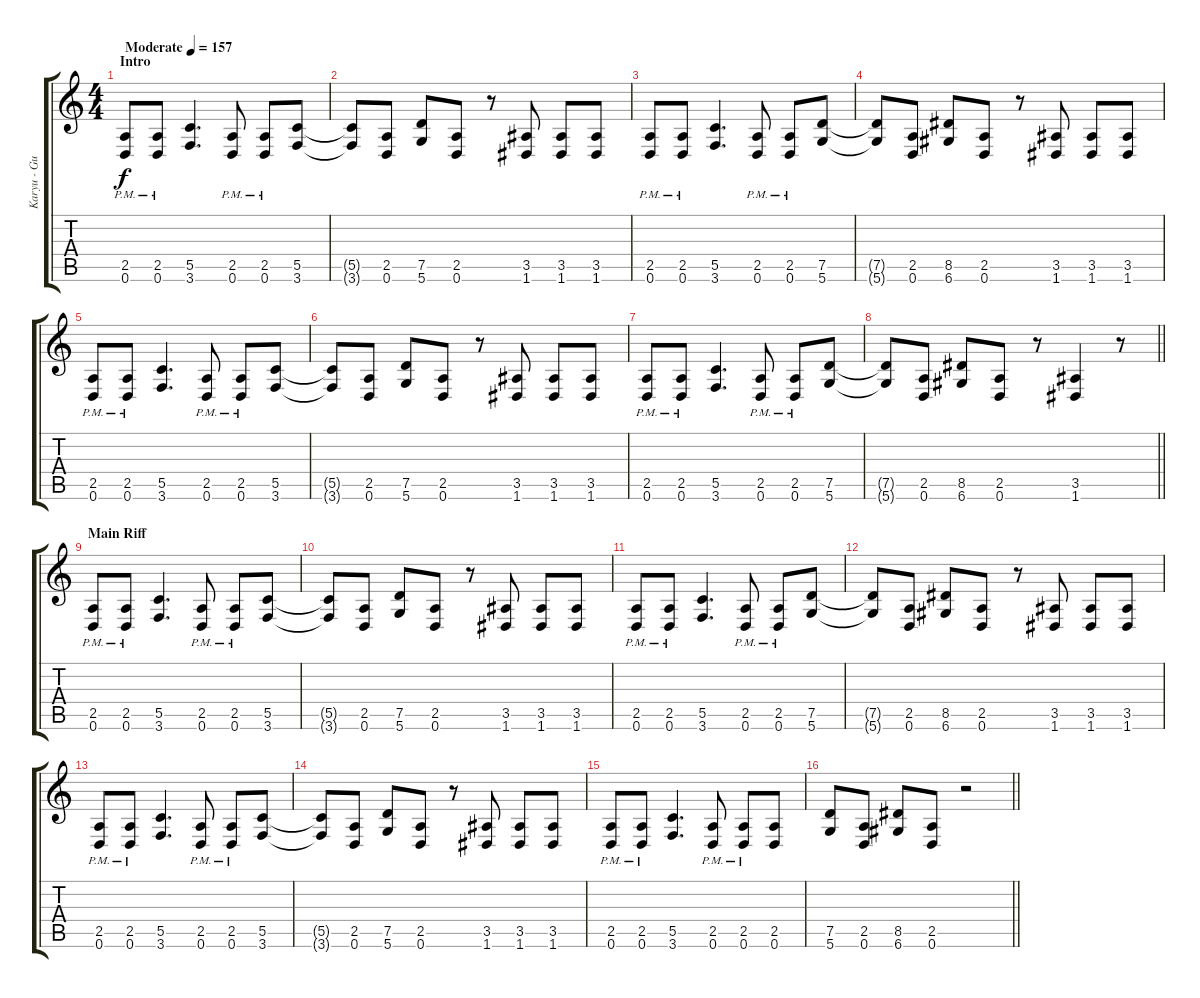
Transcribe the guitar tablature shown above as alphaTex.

\track ("Karyu - Guitar 1" "Karyu - Gu") {instrument distortionguitar}
\staff {score tabs}
\tuning (D4 A3 F3 C3 G2 D2) {hide}
\ts (4 4)
\section ("" "Intro")
\tempo (157 "Moderate")
\clef g2
\ks c
(2.5{pm} 0.6{pm}).8{dy f instrument distortionguitar} (2.5{pm} 0.6{pm}).8 (5.5 3.6).4{d} (2.5{pm} 0.6{pm}).8 (2.5{pm} 0.6{pm}).8 (5.5 3.6).8 |
(5.5{t} 3.6{t}).8 (2.5 0.6).8 (7.5 5.6).8 (2.5 0.6).8 r.8 (3.5 1.6).8 (3.5 1.6).8 (3.5 1.6).8 |
(2.5{pm} 0.6{pm}).8 (2.5{pm} 0.6{pm}).8 (5.5 3.6).4{d} (2.5{pm} 0.6{pm}).8 (2.5{pm} 0.6{pm}).8 (7.5 5.6).8 |
(7.5{t} 5.6{t}).8 (2.5 0.6).8 (8.5 6.6).8 (2.5 0.6).8 r.8 (3.5 1.6).8 (3.5 1.6).8 (3.5 1.6).8 |
(2.5{pm} 0.6{pm}).8 (2.5{pm} 0.6{pm}).8 (5.5 3.6).4{d} (2.5{pm} 0.6{pm}).8 (2.5{pm} 0.6{pm}).8 (5.5 3.6).8 |
(5.5{t} 3.6{t}).8 (2.5 0.6).8 (7.5 5.6).8 (2.5 0.6).8 r.8 (3.5 1.6).8 (3.5 1.6).8 (3.5 1.6).8 |
(2.5{pm} 0.6{pm}).8 (2.5{pm} 0.6{pm}).8 (5.5 3.6).4{d} (2.5{pm} 0.6{pm}).8 (2.5{pm} 0.6{pm}).8 (7.5 5.6).8 |
\barLineRight lightlight
(7.5{t} 5.6{t}).8 (2.5 0.6).8 (8.5 6.6).8 (2.5 0.6).8 r.8 (3.5 1.6).4 r.8 |
\section ("" "Main Riff")
(2.5{pm} 0.6{pm}).8{volume 8 balance 0} (2.5{pm} 0.6{pm}).8 (5.5 3.6).4{d} (2.5{pm} 0.6{pm}).8 (2.5{pm} 0.6{pm}).8 (5.5 3.6).8 |
(5.5{t} 3.6{t}).8 (2.5 0.6).8 (7.5 5.6).8 (2.5 0.6).8 r.8 (3.5 1.6).8 (3.5 1.6).8 (3.5 1.6).8 |
(2.5{pm} 0.6{pm}).8 (2.5{pm} 0.6{pm}).8 (5.5 3.6).4{d} (2.5{pm} 0.6{pm}).8 (2.5{pm} 0.6{pm}).8 (7.5 5.6).8 |
(7.5{t} 5.6{t}).8 (2.5 0.6).8 (8.5 6.6).8 (2.5 0.6).8 r.8 (3.5 1.6).8 (3.5 1.6).8 (3.5 1.6).8 |
(2.5{pm} 0.6{pm}).8 (2.5{pm} 0.6{pm}).8 (5.5 3.6).4{d} (2.5{pm} 0.6{pm}).8 (2.5{pm} 0.6{pm}).8 (5.5 3.6).8 |
(5.5{t} 3.6{t}).8 (2.5 0.6).8 (7.5 5.6).8 (2.5 0.6).8 r.8 (3.5 1.6).8 (3.5 1.6).8 (3.5 1.6).8 |
(2.5{pm} 0.6{pm}).8 (2.5{pm} 0.6{pm}).8 (5.5 3.6).4{d} (2.5{pm} 0.6{pm}).8 (2.5{pm} 0.6{pm}).8 (2.5 0.6).8 |
\barLineRight lightlight
(7.5 5.6).8 (2.5 0.6).8 (8.5 6.6).8 (2.5 0.6).8 r.2
